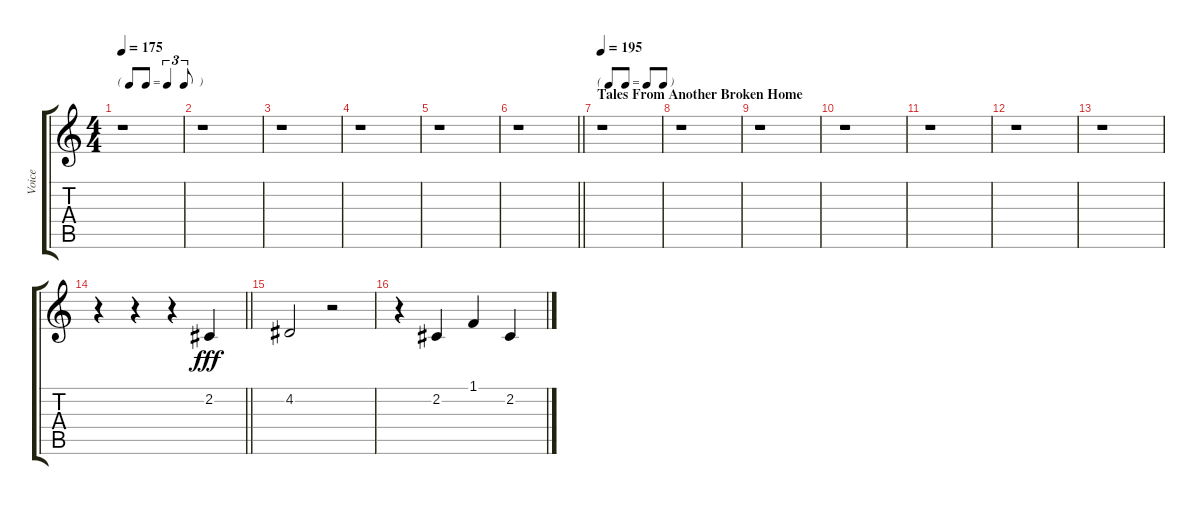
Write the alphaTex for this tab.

\track ("Voice" "Voice") {instrument drawbarorgan}
\staff {score tabs}
\tuning (E4 B3 G3 D3 A2 E2) {hide}
\ts (4 4)
\tf triplet8th
\tempo 175
\clef g2
\ks c
r.1{dy fff} |
r.1 |
r.1 |
r.1 |
r.1 |
\barLineRight lightlight
r.1 |
\tf none
\section ("" "Tales From Another Broken Home")
\tempo 195
r.1 |
r.1 |
r.1 |
r.1 |
r.1 |
r.1 |
r.1 |
\barLineRight lightlight
r.4 r.4 r.4 2.2.4 |
4.2.2 r.2 |
r.4 2.2.4 1.1.4 2.2.4
